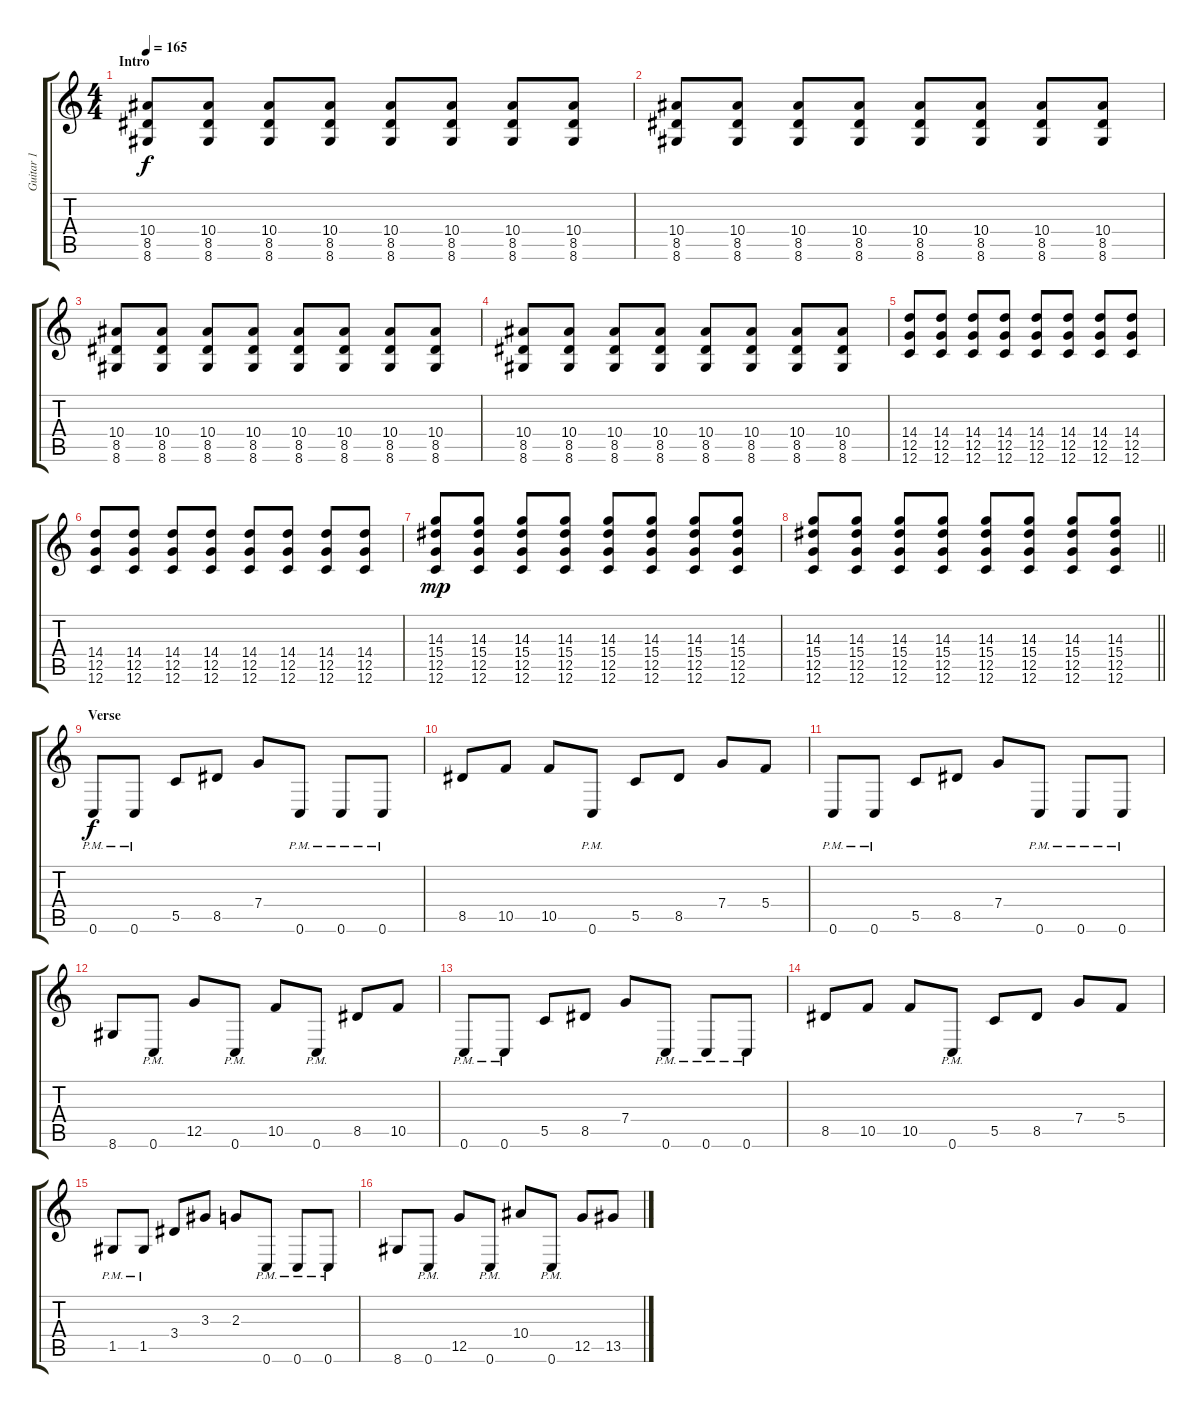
\track ("Guitar 1" "Guitar 1") {instrument distortionguitar}
\staff {score tabs}
\tuning (D4 A3 F3 C3 G2 C2) {hide}
\ts (4 4)
\section ("" "Intro")
\tempo 165
\clef g2
\ks c
(10.4 8.5 8.6).8{dy f instrument distortionguitar} (10.4 8.5 8.6).8 (10.4 8.5 8.6).8 (10.4 8.5 8.6).8 (10.4 8.5 8.6).8 (10.4 8.5 8.6).8 (10.4 8.5 8.6).8 (10.4 8.5 8.6).8 |
(10.4 8.5 8.6).8 (10.4 8.5 8.6).8 (10.4 8.5 8.6).8 (10.4 8.5 8.6).8 (10.4 8.5 8.6).8 (10.4 8.5 8.6).8 (10.4 8.5 8.6).8 (10.4 8.5 8.6).8 |
(10.4 8.5 8.6).8 (10.4 8.5 8.6).8 (10.4 8.5 8.6).8 (10.4 8.5 8.6).8 (10.4 8.5 8.6).8 (10.4 8.5 8.6).8 (10.4 8.5 8.6).8 (10.4 8.5 8.6).8 |
(10.4 8.5 8.6).8 (10.4 8.5 8.6).8 (10.4 8.5 8.6).8 (10.4 8.5 8.6).8 (10.4 8.5 8.6).8 (10.4 8.5 8.6).8 (10.4 8.5 8.6).8 (10.4 8.5 8.6).8 |
(14.4 12.5 12.6).8 (14.4 12.5 12.6).8 (14.4 12.5 12.6).8 (14.4 12.5 12.6).8 (14.4 12.5 12.6).8 (14.4 12.5 12.6).8 (14.4 12.5 12.6).8 (14.4 12.5 12.6).8 |
(14.4 12.5 12.6).8 (14.4 12.5 12.6).8 (14.4 12.5 12.6).8 (14.4 12.5 12.6).8 (14.4 12.5 12.6).8 (14.4 12.5 12.6).8 (14.4 12.5 12.6).8 (14.4 12.5 12.6).8 |
(14.3 15.4 12.5 12.6).8{dy mp} (14.3 15.4 12.5 12.6).8 (14.3 15.4 12.5 12.6).8 (14.3 15.4 12.5 12.6).8 (14.3 15.4 12.5 12.6).8 (14.3 15.4 12.5 12.6).8 (14.3 15.4 12.5 12.6).8 (14.3 15.4 12.5 12.6).8 |
\barLineRight lightlight
(14.3 15.4 12.5 12.6).8 (14.3 15.4 12.5 12.6).8 (14.3 15.4 12.5 12.6).8 (14.3 15.4 12.5 12.6).8 (14.3 15.4 12.5 12.6).8 (14.3 15.4 12.5 12.6).8 (14.3 15.4 12.5 12.6).8 (14.3 15.4 12.5 12.6).8 |
\section ("" "Verse")
0.6{pm}.8{dy f} 0.6{pm}.8 5.5.8 8.5.8 7.4.8 0.6{pm}.8 0.6{pm}.8 0.6{pm}.8 |
8.5.8 10.5.8 10.5.8 0.6{pm}.8 5.5.8 8.5.8 7.4.8 5.4.8 |
0.6{pm}.8 0.6{pm}.8 5.5.8 8.5.8 7.4.8 0.6{pm}.8 0.6{pm}.8 0.6{pm}.8 |
8.6.8 0.6{pm}.8 12.5.8 0.6{pm}.8 10.5.8 0.6{pm}.8 8.5.8 10.5.8 |
0.6{pm}.8 0.6{pm}.8 5.5.8 8.5.8 7.4.8 0.6{pm}.8 0.6{pm}.8 0.6{pm}.8 |
8.5.8 10.5.8 10.5.8 0.6{pm}.8 5.5.8 8.5.8 7.4.8 5.4.8 |
1.5{pm}.8 1.5{pm}.8 3.4.8 3.3.8 2.3.8 0.6{pm}.8 0.6{pm}.8 0.6{pm}.8 |
8.6.8 0.6{pm}.8 12.5.8 0.6{pm}.8 10.4.8 0.6{pm}.8 12.5.8 13.5.8
